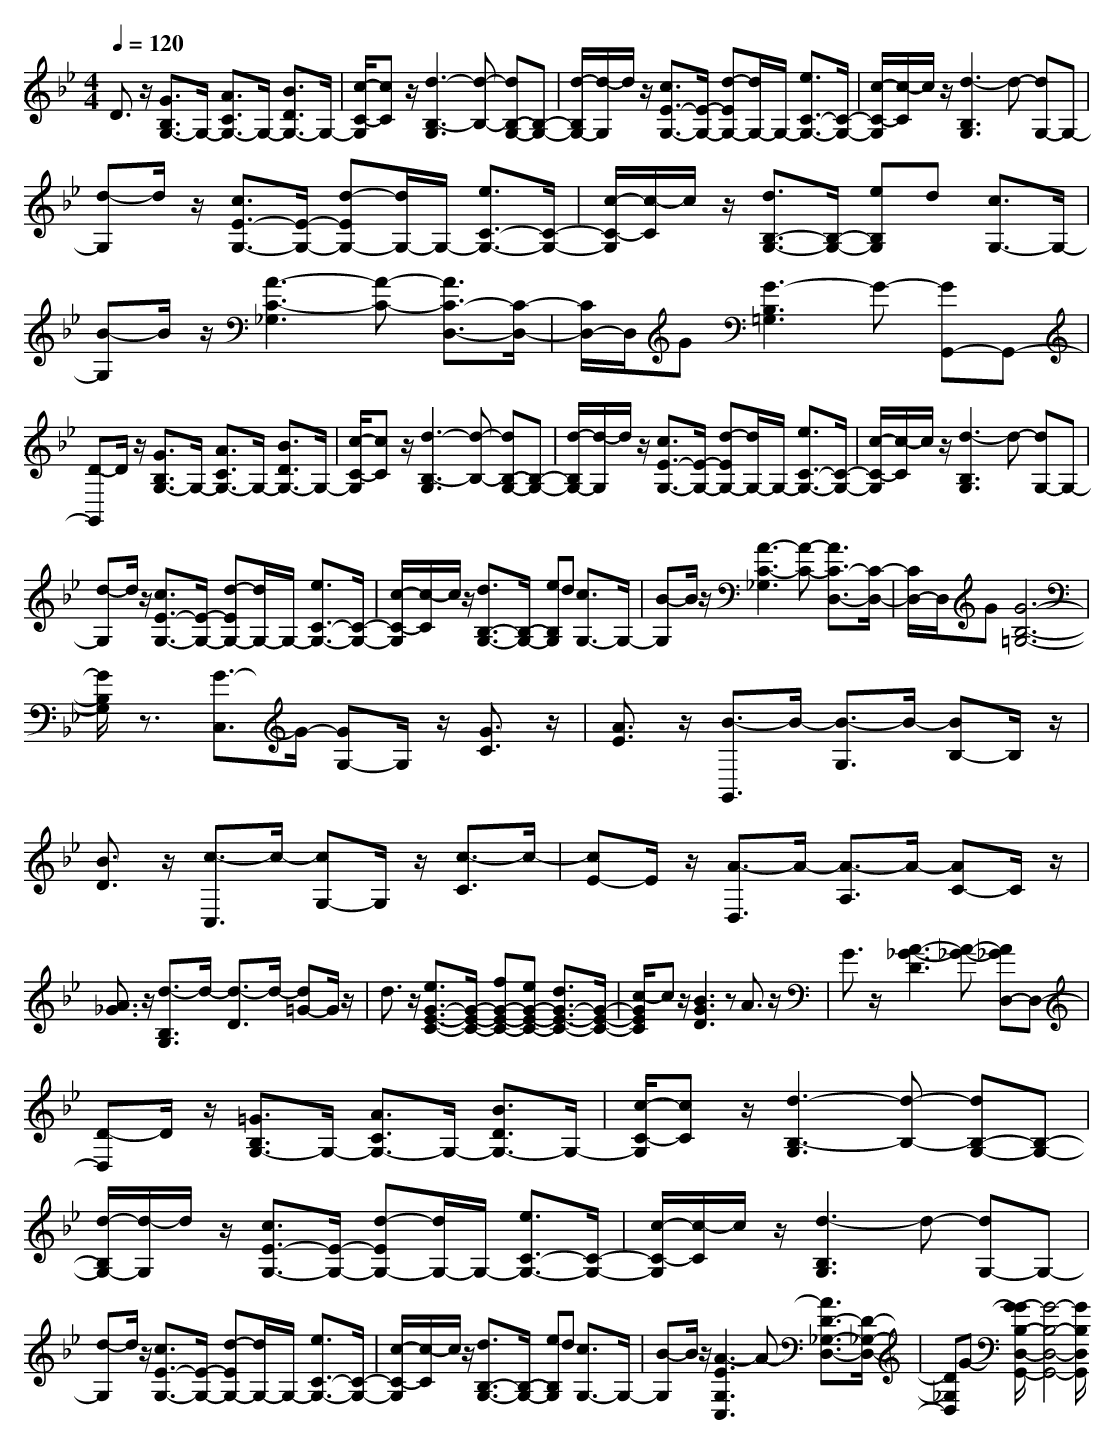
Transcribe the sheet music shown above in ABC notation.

X:1
T:
M: 4/4
L: 1/8
Q:1/4=120
K:Bb % 2 flats
V:1
D3/2z/2 [G3/2B,3/2G,3/2-]G,/2- [A3/2C3/2G,3/2-]G,/2- [B3/2D3/2G,3/2-]G,/2-|[c/2-C/2-G,/2][cC]z/2 [d3-B,3-G,3][d-B,-] [dB,-G,-][B,-G,-]|[d/2-B,/2G,/2-][d/2-G,/2]d/2z/2 [c3/2E3/2-G,3/2-][E/2-G,/2-] [d-EG,-][d/2G,/2-]G,/2- [e3/2C3/2-G,3/2-][C/2-G,/2-]|[c/2-C/2-G,/2][c/2-C/2]c/2z/2 [d3-B,3G,3]d- [dG,-]G,-|
[d-G,]d/2z/2 [c3/2E3/2-G,3/2-][E/2-G,/2-] [d-EG,-][d/2G,/2-]G,/2- [e3/2C3/2-G,3/2-][C/2-G,/2-]|[c/2-C/2-G,/2][c/2-C/2]c/2z/2 [d3/2B,3/2-G,3/2-][B,/2-G,/2-] [eB,G,]d [c3/2G,3/2-]G,/2-|[B-G,]B/2z/2 [A3-C3-_G,3][A-C-] [A3/2C3/2-D,3/2-][C/2-D,/2-]|[C/2D,/2-]D,/2G [G3-B,3=G,3]G- [GG,,-]G,,-|
[D-G,,]D/2z/2 [G3/2B,3/2G,3/2-]G,/2- [A3/2C3/2G,3/2-]G,/2- [B3/2D3/2G,3/2-]G,/2-|[c/2-C/2-G,/2][cC]z/2 [d3-B,3-G,3][d-B,-] [dB,-G,-][B,-G,-]|[d/2-B,/2G,/2-][d/2-G,/2]d/2z/2 [c3/2E3/2-G,3/2-][E/2-G,/2-] [d-EG,-][d/2G,/2-]G,/2- [e3/2C3/2-G,3/2-][C/2-G,/2-]|[c/2-C/2-G,/2][c/2-C/2]c/2z/2 [d3-B,3G,3]d- [dG,-]G,-|
[d-G,]d/2z/2 [c3/2E3/2-G,3/2-][E/2-G,/2-] [d-EG,-][d/2G,/2-]G,/2- [e3/2C3/2-G,3/2-][C/2-G,/2-]|[c/2-C/2-G,/2][c/2-C/2]c/2z/2 [d3/2B,3/2-G,3/2-][B,/2-G,/2-] [eB,G,]d [c3/2G,3/2-]G,/2-|[B-G,]B/2z/2 [A3-C3-_G,3][A-C-] [A3/2C3/2-D,3/2-][C/2-D,/2-]|[C/2D,/2-]D,/2G [G6-B,6-=G,6-]|
[G/2B,/2G,/2]z3/2 [G3/2-C,3/2]G/2- [GG,-]G,/2z/2 [G3/2C3/2]z/2|[A3/2E3/2]z/2 [B3/2-G,,3/2]B/2- [B3/2-G,3/2]B/2- [BB,-]B,/2z/2|[B3/2D3/2]z/2 [c3/2-C,3/2]c/2- [cG,-]G,/2z/2 [c3/2-C3/2]c/2-|[cE-]E/2z/2 [A3/2-D,3/2]A/2- [A3/2-A,3/2]A/2- [AC-]C/2z/2|
[A3/2_G3/2]z/2 [d3/2-B,3/2G,3/2]d/2- [d3/2-D3/2]d/2- [d=G-]G/2z/2|d3/2z/2 [e3/2G3/2-E3/2-C3/2-][G/2-E/2-C/2-] [fG-E-C-][eG-E-C-] [d3/2G3/2-E3/2-C3/2-][G/2-E/2-C/2-]|[c/2-G/2E/2C/2]cz/2 [B3G3D3]z A3/2z/2|G3/2z/2 [A3-_G3-D3][A-_G-] [A_GD,-]D,-|
[D-D,]D/2z/2 [=G3/2B,3/2G,3/2-]G,/2- [A3/2C3/2G,3/2-]G,/2- [B3/2D3/2G,3/2-]G,/2-|[c/2-C/2-G,/2][cC]z/2 [d3-B,3-G,3][d-B,-] [dB,-G,-][B,-G,-]|[d/2-B,/2G,/2-][d/2-G,/2]d/2z/2 [c3/2E3/2-G,3/2-][E/2-G,/2-] [d-EG,-][d/2G,/2-]G,/2- [e3/2C3/2-G,3/2-][C/2-G,/2-]|[c/2-C/2-G,/2][c/2-C/2]c/2z/2 [d3-B,3G,3]d- [dG,-]G,-|
[d-G,]d/2z/2 [c3/2E3/2-G,3/2-][E/2-G,/2-] [d-EG,-][d/2G,/2-]G,/2- [e3/2C3/2-G,3/2-][C/2-G,/2-]|[c/2-C/2-G,/2][c/2-C/2]c/2z/2 [d3/2B,3/2-G,3/2-][B,/2-G,/2-] [eB,G,]d [c3/2G,3/2-]G,/2-|[B-G,]B/2z/2 [A3-E3G,3C,3]A- [A3/2D3/2-_G,3/2-D,3/2-][D/2-_G,/2-D,/2-]|[D_G,D,]G- [G/2-G/2B,/2-D,/2-G,,/2-][G4-B,4-D,4-G,,4-][G/2B,/2D,/2G,,/2]
